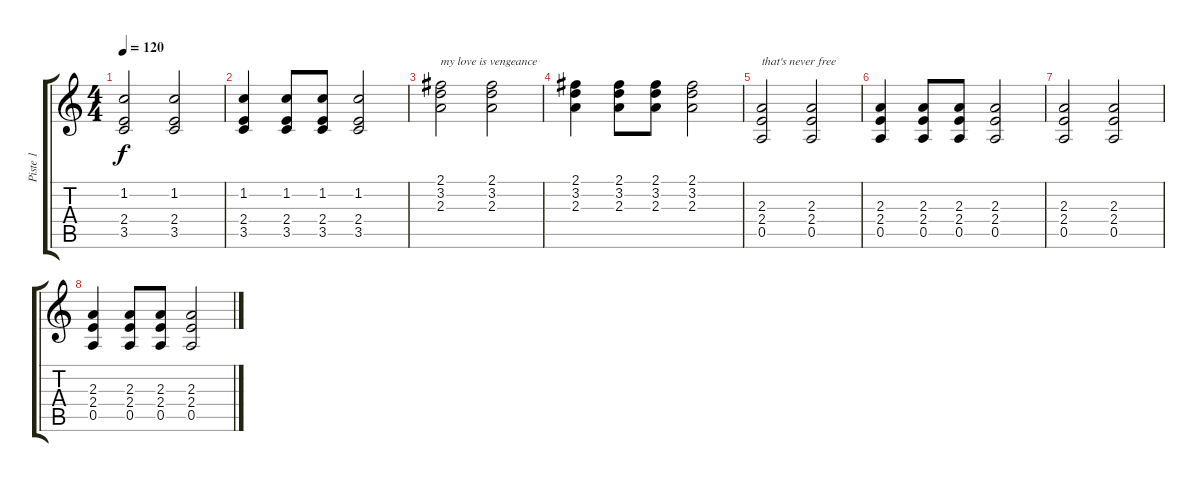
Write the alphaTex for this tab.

\track ("Piste 1" "Piste 1") {instrument acousticguitarsteel}
\staff {score tabs}
\tuning (E4 B3 G3 D3 A2 E2) {hide}
\ts (4 4)
\tempo 120
\clef g2
\ks c
(1.2 2.4 3.5).2{dy f} (1.2 2.4 3.5).2 |
(1.2 2.4 3.5).4 (1.2 2.4 3.5).8 (1.2 2.4 3.5).8 (1.2 2.4 3.5).2 |
(2.1 3.2 2.3).2{txt "my love is vengeance"} (2.1 3.2 2.3).2 |
(2.1 3.2 2.3).4 (2.1 3.2 2.3).8 (2.1 3.2 2.3).8 (2.1 3.2 2.3).2 |
(2.3 2.4 0.5).2{txt "that's never free"} (2.3 2.4 0.5).2 |
(2.3 2.4 0.5).4 (2.3 2.4 0.5).8 (2.3 2.4 0.5).8 (2.3 2.4 0.5).2 |
(2.3 2.4 0.5).2 (2.3 2.4 0.5).2 |
(2.3 2.4 0.5).4 (2.3 2.4 0.5).8 (2.3 2.4 0.5).8 (2.3 2.4 0.5).2
